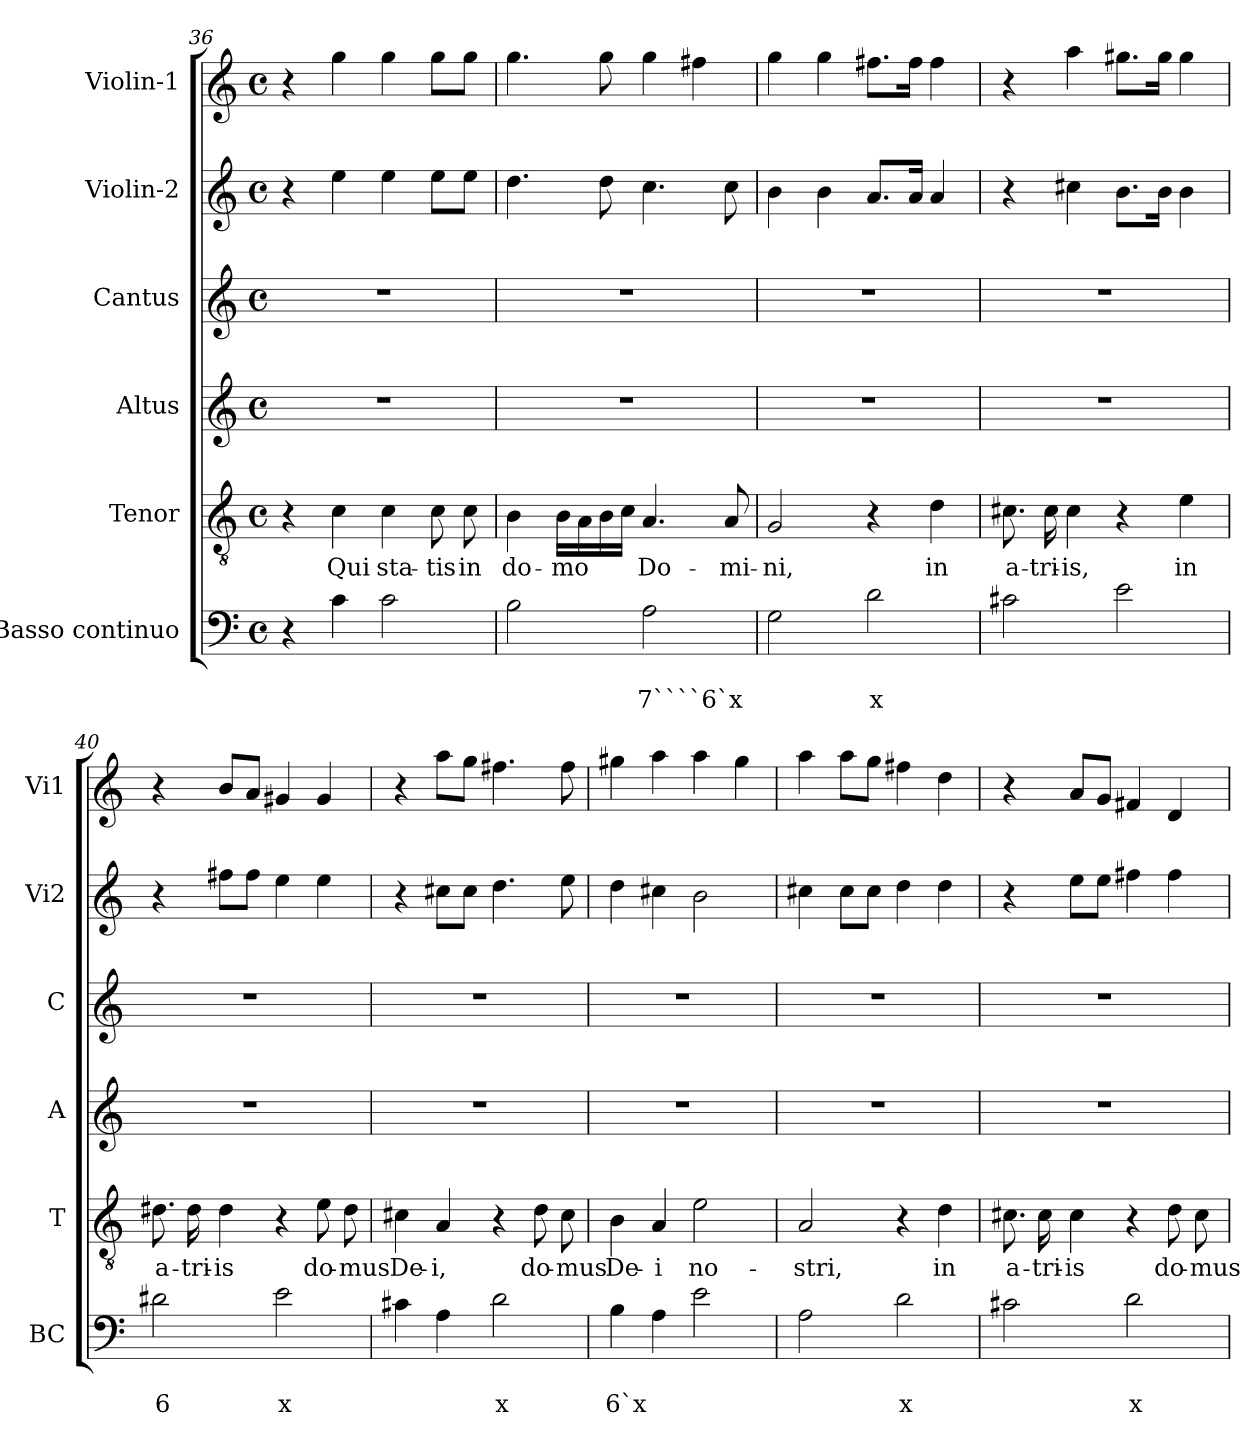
**kern	**text	**text	**kern	**text	**kern	**kern	**kern	**kern
*part6	*part6	*part6	*part5	*part5	*part4	*part3	*part2	*part1
*staff6	*staff6	*staff6	*staff5	*staff5	*staff4	*staff3	*staff2	*staff1
*I"Basso continuo	*	*	*I"Tenor	*	*I"Altus	*I"Cantus	*I"Violin-2	*I"Violin-1
*I'BC	*	*	*I'T	*	*I'A	*I'C	*I'Vi2	*I'Vi1
!!LO:LB:g=z
*clefF4	*	*	*clefGv2	*	*clefG2	*clefG2	*clefG2	*clefG2
*k[]	*	*	*k[]	*	*k[]	*k[]	*k[]	*k[]
*C:	*	*	*C:	*	*C:	*C:	*C:	*C:
*M4/4	*	*	*M4/4	*	*M4/4	*M4/4	*M4/4	*M4/4
*met(c)	*	*	*met(c)	*	*met(c)	*met(c)	*met(c)	*met(c)
=36	=36	=36	=36	=36	=36	=36	=36	=36
4r	.	.	4r	.	1r	1r	4r	4r
!	!	!	!	!LO:LY:b	!	!	!	!
4c\	.	.	4c\	Qui	.	.	4ee\	4gg\
!	!	!	!	!LO:LY:b	!	!	!	!
2c\	.	.	4c\	sta-	.	.	4ee\	4gg\
!	!	!	!	!LO:LY:b	!	!	!	!
.	.	.	8c\	-tis	.	.	8ee\L	8gg\L
!	!	!	!	!LO:LY:b	!	!	!	!
.	.	.	8c\	in	.	.	8ee\J	8gg\J
=37	=37	=37	=37	=37	=37	=37	=37	=37
!	!	!	!	!LO:LY:b	!	!	!	!
2B\	.	.	4B\	do-	1r	1r	4.dd\	4.gg\
!	!	!	!	!LO:LY:b	!	!	!	!
.	.	.	16B\LL	-mo	.	.	.	.
.	.	.	16A\	.	.	.	.	.
.	.	.	16B\	.	.	.	8dd\	8gg\
.	.	.	16c\JJ	.	.	.	.	.
!	!	!LO:LY:b	!	!LO:LY:b	!	!	!	!
2A\	.	7````6`x	4.A/	Do-	.	.	4.cc\	4gg\
.	.	.	.	.	.	.	.	4ff#X\
!	!	!	!	!LO:LY:b	!	!	!	!
.	.	.	8A/	-mi-	.	.	8cc\	.
=38	=38	=38	=38	=38	=38	=38	=38	=38
!	!	!	!	!LO:LY:b	!	!	!	!
2G\	.	.	2G/	-ni,	1r	1r	4b\	4gg\
.	.	.	.	.	.	.	4b\	4gg\
!	!	!LO:LY:b	!	!	!	!	!	!
2d\	.	x	4r	.	.	.	8.a/L	8.ff#X\L
.	.	.	.	.	.	.	16a/Jk	16ff#\Jk
!	!	!	!	!LO:LY:b	!	!	!	!
.	.	.	4d\	in	.	.	4a/	4ff#\
=39	=39	=39	=39	=39	=39	=39	=39	=39
!	!	!	!	!LO:LY:b	!	!	!	!
2c#X\	.	.	8.c#X\	a-	1r	1r	4r	4r
!	!	!	!	!LO:LY:b	!	!	!	!
.	.	.	16c#\	-tri-	.	.	.	.
!	!	!	!	!LO:LY:b	!	!	!	!
.	.	.	4c#\	-is,	.	.	4cc#X\	4aa\
2e\	.	.	4r	.	.	.	8.b\L	8.gg#X\L
.	.	.	.	.	.	.	16b\Jk	16gg#\Jk
!	!	!	!	!LO:LY:b	!	!	!	!
.	.	.	4e\	in	.	.	4b\	4gg#\
=40	=40	=40	=40	=40	=40	=40	=40	=40
!	!	!LO:LY:b	!	!LO:LY:b	!	!	!	!
2d#X\	.	6	8.d#X\	a-	1r	1r	4r	4r
!	!	!	!	!LO:LY:b	!	!	!	!
.	.	.	16d#\	-tri-	.	.	.	.
!	!	!	!	!LO:LY:b	!	!	!	!
.	.	.	4d#\	-is	.	.	8ff#X\L	8b/L
.	.	.	.	.	.	.	8ff#\J	8a/J
!	!	!LO:LY:b	!	!	!	!	!	!
2e\	.	x	4r	.	.	.	4ee\	4g#X/
!	!	!	!	!LO:LY:b	!	!	!	!
.	.	.	8e\	do-	.	.	4ee\	4g#/
!	!	!	!	!LO:LY:b	!	!	!	!
.	.	.	8d#\	-mus	.	.	.	.
!!LO:PB:g=z
=41	=41	=41	=41	=41	=41	=41	=41	=41
!	!	!	!	!LO:LY:b	!	!	!	!
4c#X\	.	.	4c#X\	De-	1r	1r	4r	4r
!	!	!	!	!LO:LY:b	!	!	!	!
4A\	.	.	4A/	-i,	.	.	8cc#X\L	8aa\L
.	.	.	.	.	.	.	8cc#\J	8gg\J
!	!	!LO:LY:b	!	!	!	!	!	!
2d\	.	x	4r	.	.	.	4.dd\	4.ff#X\
!	!	!	!	!LO:LY:b	!	!	!	!
.	.	.	8d\	do-	.	.	.	.
!	!	!	!	!LO:LY:b	!	!	!	!
.	.	.	8c#\	-mus	.	.	8ee\	8ff#\
=42	=42	=42	=42	=42	=42	=42	=42	=42
!	!	!LO:LY:b	!	!LO:LY:b	!	!	!	!
4B\	.	6`x	4B\	De-	1r	1r	4dd\	4gg#X\
!	!	!	!	!LO:LY:b	!	!	!	!
4A\	.	.	4A/	-i	.	.	4cc#X\	4aa\
!	!	!	!	!LO:LY:b	!	!	!	!
2e\	.	.	2e\	no-	.	.	2b\	4aa\
.	.	.	.	.	.	.	.	4gg#\
=43	=43	=43	=43	=43	=43	=43	=43	=43
!	!	!	!	!LO:LY:b	!	!	!	!
2A\	.	.	2A/	-stri,	1r	1r	4cc#X\	4aa\
.	.	.	.	.	.	.	8cc#\L	8aa\L
.	.	.	.	.	.	.	8cc#\J	8gg\J
!	!	!LO:LY:b	!	!	!	!	!	!
2d\	.	x	4r	.	.	.	4dd\	4ff#X\
!	!	!	!	!LO:LY:b	!	!	!	!
.	.	.	4d\	in	.	.	4dd\	4dd\
=44	=44	=44	=44	=44	=44	=44	=44	=44
!	!	!	!	!LO:LY:b	!	!	!	!
2c#X\	.	.	8.c#X\	a-	1r	1r	4r	4r
!	!	!	!	!LO:LY:b	!	!	!	!
.	.	.	16c#\	-tri-	.	.	.	.
!	!	!	!	!LO:LY:b	!	!	!	!
.	.	.	4c#\	-is	.	.	8ee\L	8a/L
.	.	.	.	.	.	.	8ee\J	8g/J
!	!	!LO:LY:b	!	!	!	!	!	!
2d\	.	x	4r	.	.	.	4ff#X\	4f#X/
!	!	!	!	!LO:LY:b	!	!	!	!
.	.	.	8d\	do-	.	.	4ff#\	4d/
!	!	!	!	!LO:LY:b	!	!	!	!
.	.	.	8c#\	-mus	.	.	.	.
=	=	=	=	=	=	=	=	=
*-	*-	*-	*-	*-	*-	*-	*-	*-
